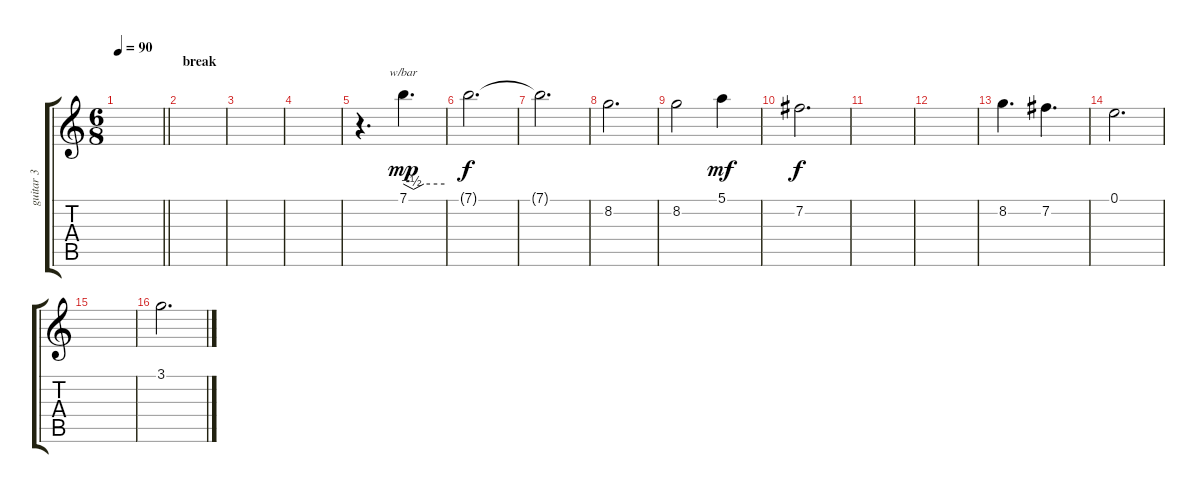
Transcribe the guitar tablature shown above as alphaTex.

\track ("guitar 3" "guitar 3") {instrument electricguitarjazz}
\staff {score tabs}
\tuning (E4 B3 G3 D3 A2 E2) {hide}
\ts (6 8)
\tempo 90
\clef g2
\barLineRight lightlight
\ks c
|
\section ("" "break")
|
|
|
r.4{d} 7.1.4{d tbe (custom default 0 0 15 -2 30 0 60 0) dy mp} |
7.1{t}.2{d dy f} |
7.1{t}.2{d} |
8.2.2{d} |
8.2.2 5.1.4{dy mf} |
7.2.2{d dy f} |
|
|
8.2.4{d} 7.2.4{d} |
0.1.2{d} |
|
3.1.2{d}
